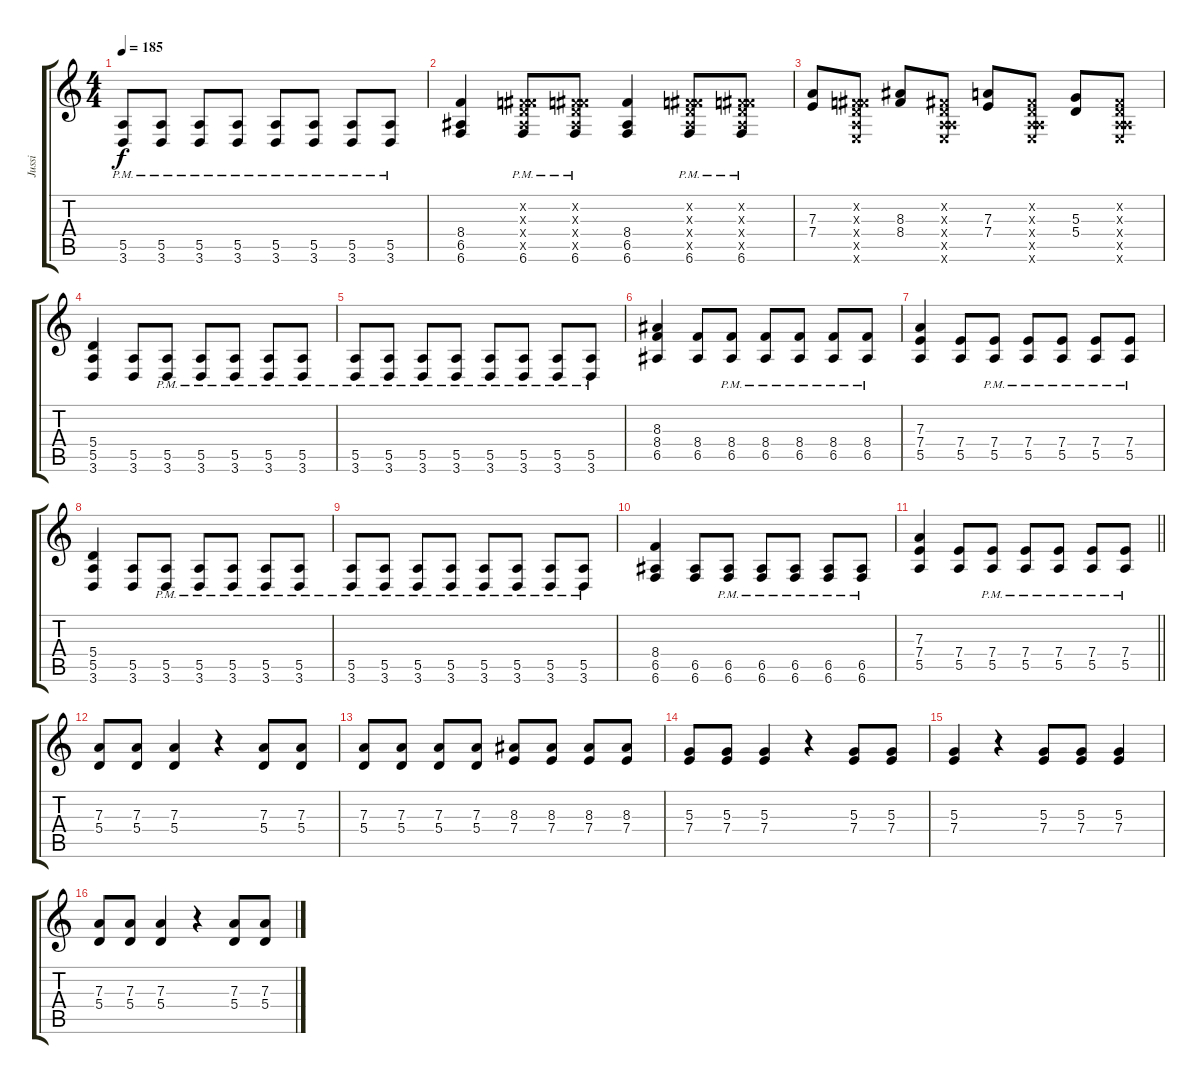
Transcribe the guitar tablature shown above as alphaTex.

\track ("Jussi" "Jussi") {instrument distortionguitar}
\staff {score tabs}
\tuning (B3 Gb3 D3 A2 E2 B1) {hide}
\ts (4 4)
\tempo 185
\clef g2
\ks c
(5.5{pm} 3.6{pm}).8{dy f} (5.5{pm} 3.6{pm}).8 (5.5{pm} 3.6{pm}).8 (5.5{pm} 3.6{pm}).8 (5.5{pm} 3.6{pm}).8 (5.5{pm} 3.6{pm}).8 (5.5{pm} 3.6{pm}).8 (5.5{pm} 3.6{pm}).8 |
(8.4 6.5 6.6).4{volume 15 instrument distortionguitar} (0.2{x} 0.3{x} 8.4{x} 6.5{x} 6.6{pm}).8 (0.2{x} 0.3{x} 8.4{x} 6.5{x} 6.6{pm}).8 (8.4 6.5 6.6).4 (0.2{x} 0.3{x} 8.4{x} 6.5{x} 6.6{pm}).8 (0.2{x} 0.3{x} 8.4{x} 6.5{x} 6.6{pm}).8 |
(7.3 7.4).8 (0.2{x} 0.3{x} 8.4{x} 5.5{x} 5.6{x}).8 (8.3 8.4).8 (0.2{x} 0.3{x} 0.4{x} 5.5{x} 5.6{x}).8 (7.3 7.4).8 (0.2{x} 0.3{x} 0.4{x} 5.5{x} 5.6{x}).8 (5.3 5.4).8 (0.2{x} 0.3{x} 0.4{x} 5.5{x} 5.6{x}).8 |
(5.4 5.5 3.6).4{volume 15 instrument distortionguitar} (5.5 3.6).8 (5.5{pm} 3.6{pm}).8 (5.5{pm} 3.6{pm}).8 (5.5{pm} 3.6{pm}).8 (5.5{pm} 3.6{pm}).8 (5.5{pm} 3.6{pm}).8 |
(5.5{pm} 3.6{pm}).8 (5.5{pm} 3.6{pm}).8 (5.5{pm} 3.6{pm}).8 (5.5{pm} 3.6{pm}).8 (5.5{pm} 3.6{pm}).8 (5.5{pm} 3.6{pm}).8 (5.5{pm} 3.6{pm}).8 (5.5{pm} 3.6{pm}).8 |
(8.3 8.4 6.5).4{volume 15 instrument distortionguitar} (8.4 6.5).8 (8.4{pm} 6.5{pm}).8 (8.4{pm} 6.5{pm}).8 (8.4{pm} 6.5{pm}).8 (8.4{pm} 6.5{pm}).8 (8.4{pm} 6.5{pm}).8 |
(7.3 7.4 5.5).4{volume 15 instrument distortionguitar} (7.4 5.5).8 (7.4{pm} 5.5{pm}).8 (7.4{pm} 5.5{pm}).8 (7.4{pm} 5.5{pm}).8 (7.4{pm} 5.5{pm}).8 (7.4{pm} 5.5{pm}).8 |
(5.4 5.5 3.6).4{volume 15 instrument distortionguitar} (5.5 3.6).8 (5.5{pm} 3.6{pm}).8 (5.5{pm} 3.6{pm}).8 (5.5{pm} 3.6{pm}).8 (5.5{pm} 3.6{pm}).8 (5.5{pm} 3.6{pm}).8 |
(5.5{pm} 3.6{pm}).8 (5.5{pm} 3.6{pm}).8 (5.5{pm} 3.6{pm}).8 (5.5{pm} 3.6{pm}).8 (5.5{pm} 3.6{pm}).8 (5.5{pm} 3.6{pm}).8 (5.5{pm} 3.6{pm}).8 (5.5{pm} 3.6{pm}).8 |
(8.4 6.5 6.6).4{volume 15 instrument distortionguitar} (6.5 6.6).8 (6.5{pm} 6.6{pm}).8 (6.5{pm} 6.6{pm}).8 (6.5{pm} 6.6{pm}).8 (6.5{pm} 6.6{pm}).8 (6.5{pm} 6.6{pm}).8 |
\barLineRight lightlight
(7.3 7.4 5.5).4{volume 15 instrument distortionguitar} (7.4 5.5).8 (7.4{pm} 5.5{pm}).8 (7.4{pm} 5.5{pm}).8 (7.4{pm} 5.5{pm}).8 (7.4{pm} 5.5{pm}).8 (7.4{pm} 5.5{pm}).8 |
(7.3 5.4).8 (7.3 5.4).8 (7.3 5.4).4 r.4 (7.3 5.4).8 (7.3 5.4).8 |
(7.3 5.4).8 (7.3 5.4).8 (7.3 5.4).8 (7.3 5.4).8 (8.3 7.4).8 (8.3 7.4).8 (8.3 7.4).8 (8.3 7.4).8 |
(5.3 7.4).8 (5.3 7.4).8 (5.3 7.4).4 r.4 (5.3 7.4).8 (5.3 7.4).8 |
(5.3 7.4).4 r.4 (5.3 7.4).8 (5.3 7.4).8 (5.3 7.4).4 |
(7.3 5.4).8 (7.3 5.4).8 (7.3 5.4).4 r.4 (7.3 5.4).8 (7.3 5.4).8
